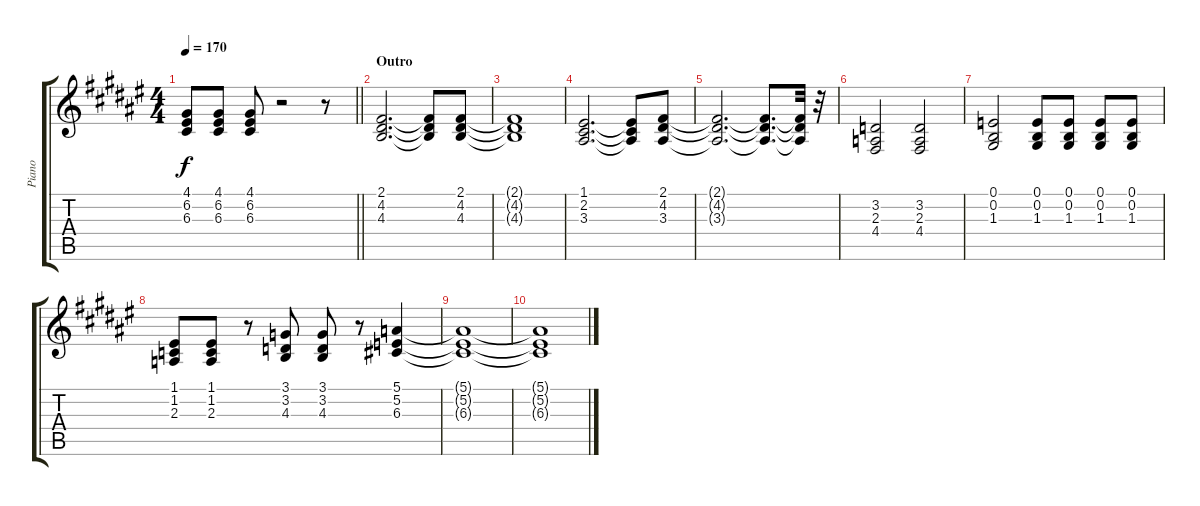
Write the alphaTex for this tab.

\track ("Piano" "Piano") {instrument electricgrandpiano}
\staff {score tabs}
\tuning (E4 B3 G3 D3 A2 E2) {hide}
\ts (4 4)
\tempo 170
\clef g2
\barLineRight lightlight
\ks f#
(4.1{t} 6.2{t} 6.3{t}).8{dy f} (4.1 6.2 6.3).8 (4.1 6.2 6.3).8 r.2 r.8 |
\section ("" "Outro")
(2.1 4.2 4.3).2{d} (2.1{t} 4.2{t} 4.3{t}).8 (2.1 4.2 4.3).8 |
(2.1{t} 4.2{t} 4.3{t}).1 |
(1.1 2.2 3.3).2{d} (1.1{t} 2.2{t} 3.3{t}).8 (2.1 4.2 3.3).8 |
(2.1{t} 4.2{t} 3.3{t}).2{d} (2.1{t} 4.2{t} 3.3{t}).8{d} (2.1{t} 4.2{t} 3.3{t}).32 r.32 |
(3.2 2.3 4.4).2 (3.2 2.3 4.4).2 |
(0.1 0.2 1.3).2 (0.1 0.2 1.3).8 (0.1 0.2 1.3).8 (0.1 0.2 1.3).8 (0.1 0.2 1.3).8 |
(1.1 1.2 2.3).8 (1.1 1.2 2.3).8 r.8 (3.1 3.2 4.3).8 (3.1 3.2 4.3).8 r.8 (5.1 5.2 6.3).4 |
(5.1{t} 5.2{t} 6.3{t}).1 |
(5.1{t} 5.2{t} 6.3{t}).1
